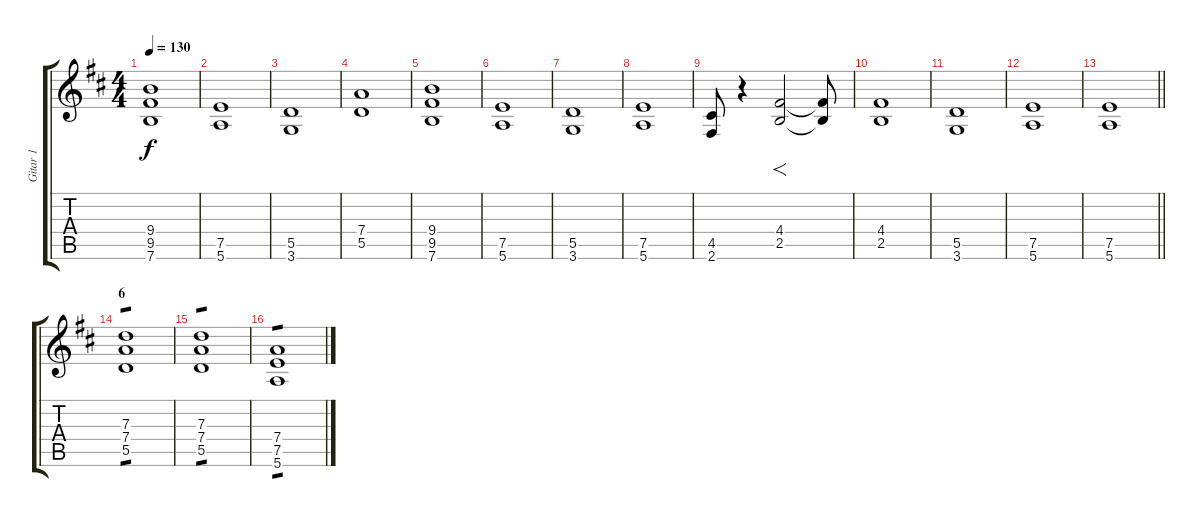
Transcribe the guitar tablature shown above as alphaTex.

\track ("Gitar 1" "Gitar 1") {instrument overdrivenguitar}
\staff {score tabs}
\tuning (E4 B3 G3 D3 A2 E2) {hide}
\ts (4 4)
\tempo 130
\clef g2
\ks d
(9.4 9.5 7.6).1{dy f} |
(7.5 5.6).1 |
(5.5 3.6).1 |
(7.4 5.5).1 |
(9.4 9.5 7.6).1 |
(7.5 5.6).1 |
(5.5 3.6).1 |
(7.5 5.6).1 |
(4.5 2.6).8 r.4 (4.4 2.5).2{f} (4.4{t} 2.5{t}).8 |
(4.4 2.5).1 |
(5.5 3.6).1 |
(7.5 5.6).1 |
\barLineRight lightlight
(7.5 5.6).1 |
\section ("" "6")
(7.3 7.4 5.5).1{tp 1} |
(7.3 7.4 5.5).1{tp 1} |
(7.4 7.5 5.6).1{tp 1}
